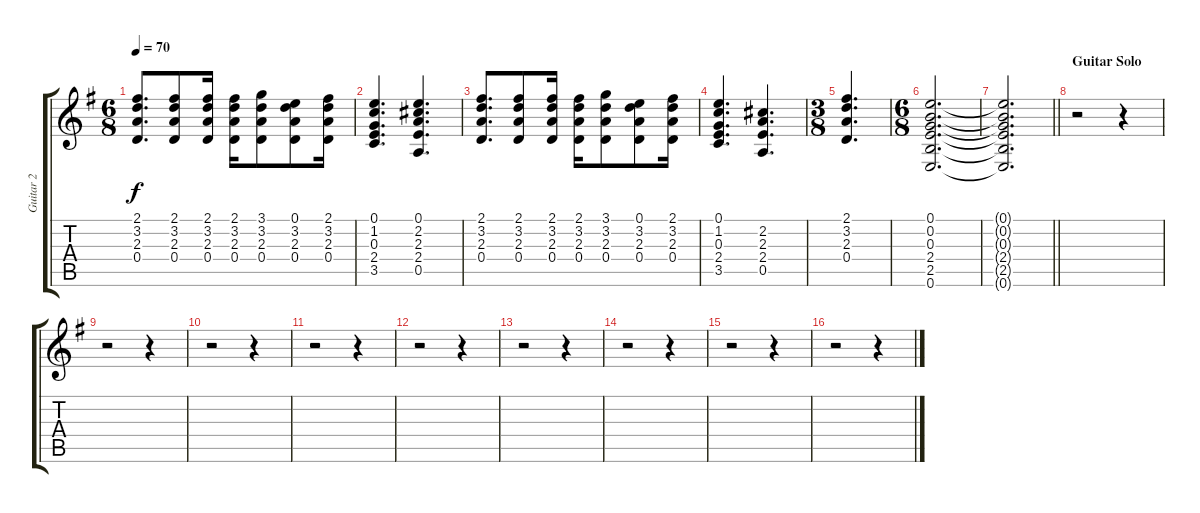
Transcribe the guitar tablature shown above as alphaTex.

\track ("Guitar 2" "Guitar 2") {instrument electricguitarclean}
\staff {score tabs}
\tuning (E4 B3 G3 D3 A2 E2) {hide}
\ts (6 8)
\tempo 70
\clef g2
\ks g
(2.1 3.2 2.3 0.4).8{d dy f} (2.1 3.2 2.3 0.4).8 (2.1 3.2 2.3 0.4).16 (2.1 3.2 2.3 0.4).16 (3.1 3.2 2.3 0.4).8 (0.1 3.2 2.3 0.4).8 (2.1 3.2 2.3 0.4).16 |
(0.1 1.2 0.3 2.4 3.5).4{d} (0.1 2.2 2.3 2.4 0.5).4{d} |
(2.1 3.2 2.3 0.4).8{d} (2.1 3.2 2.3 0.4).8 (2.1 3.2 2.3 0.4).16 (2.1 3.2 2.3 0.4).16 (3.1 3.2 2.3 0.4).8 (0.1 3.2 2.3 0.4).8 (2.1 3.2 2.3 0.4).16 |
(0.1 1.2 0.3 2.4 3.5).4{d} (2.2 2.3 2.4 0.5).4{d} |
\ts (3 8)
(2.1 3.2 2.3 0.4).4{d} |
\ts (6 8)
(0.1 0.2 0.3 2.4 2.5 0.6).2{d} |
\barLineRight lightlight
(0.1{t} 0.2{t} 0.3{t} 2.4{t} 2.5{t} 0.6{t}).2{d} |
\section ("" "Guitar Solo")
r.2 r.4 |
r.2 r.4 |
r.2 r.4 |
r.2 r.4 |
r.2 r.4 |
r.2 r.4 |
r.2 r.4 |
r.2 r.4 |
r.2 r.4
